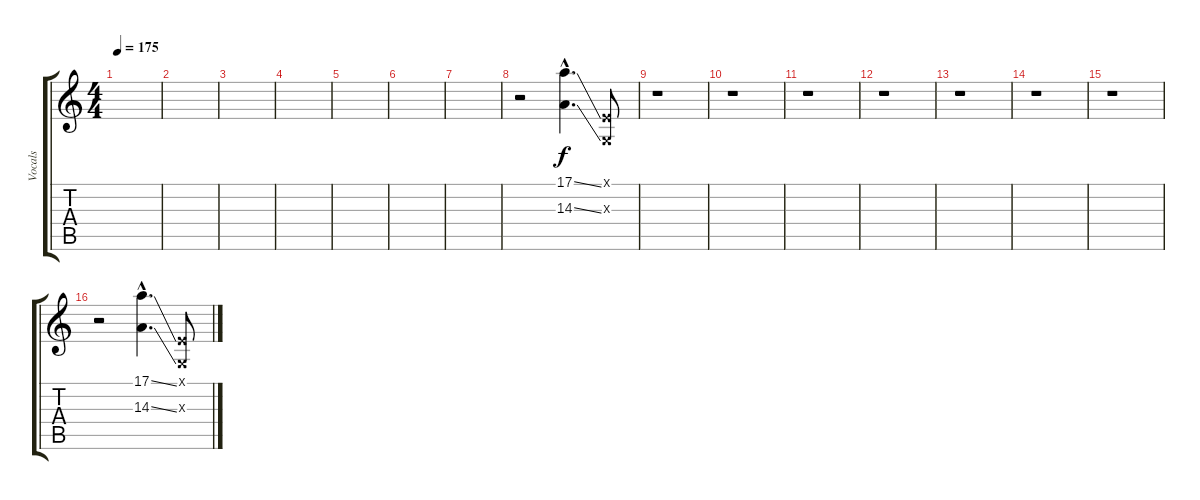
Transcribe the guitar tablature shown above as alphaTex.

\track ("Vocals" "Vocals") {instrument flute}
\staff {score tabs}
\tuning (E4 B3 G3 D3 A2 E2) {hide}
\ts (4 4)
\tempo 175
\clef g2
\ks c
|
|
|
|
|
|
|
r.2 (17.1{ss hac} 14.3{ss hac}).4{d} (0.1{x} 0.3{x}).8 |
r.1 |
r.1 |
r.1 |
r.1 |
r.1 |
r.1{volume 4} |
r.1{volume 0} |
r.2 (17.1{ss hac} 14.3{ss hac}).4{d} (0.1{x} 0.3{x}).8
